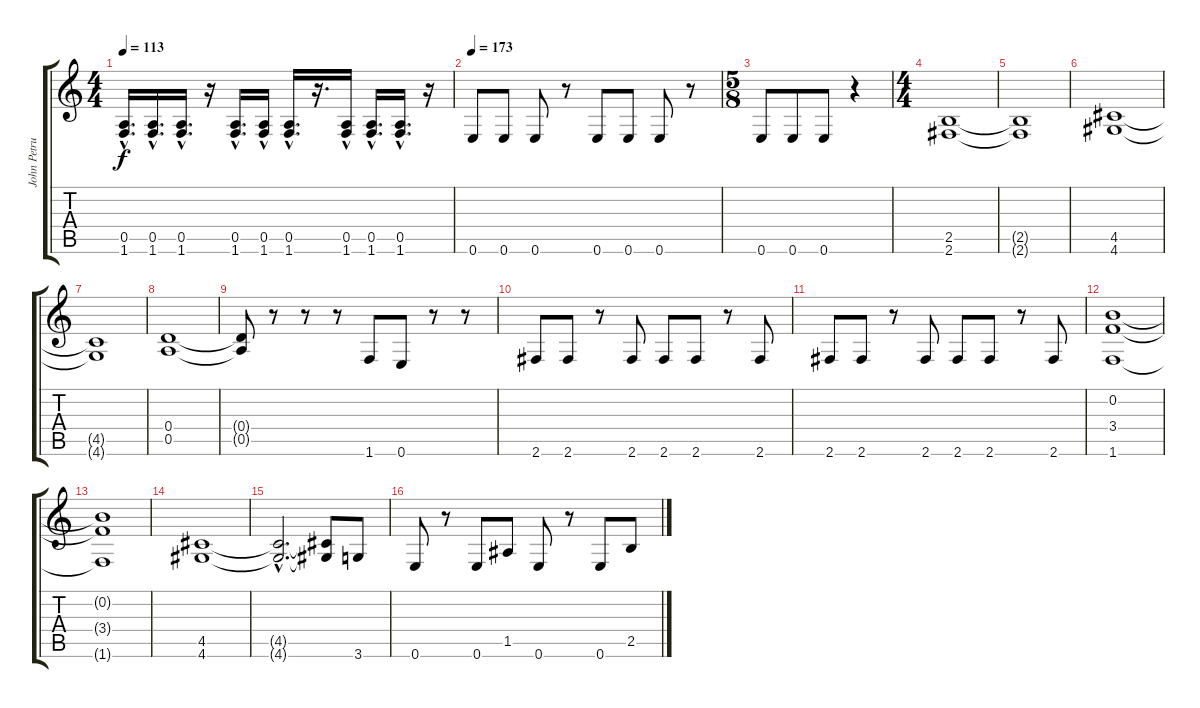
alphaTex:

\track ("John Petrucci" "John Petru") {instrument distortionguitar}
\staff {score tabs}
\tuning (E4 B3 G3 D3 A2 E2) {hide}
\ts (4 4)
\tempo 113
\clef g2
\ks c
(0.5{hac} 1.6{hac}).16{d dy f} (0.5{hac} 1.6{hac}).16{d} (0.5{hac} 1.6{hac}).16{d} r.16 (0.5{hac} 1.6{hac}).16{d} (0.5{hac} 1.6{hac}).16 (0.5{hac} 1.6{hac}).16{d} r.16{d} (0.5{hac} 1.6{hac}).16 (0.5{hac} 1.6{hac}).16{d} (0.5{hac} 1.6{hac}).16{d} r.16 |
\tempo 173
0.6.8 0.6.8 0.6.8 r.8 0.6.8 0.6.8 0.6.8 r.8 |
\ts (5 8)
0.6.8 0.6.8 0.6.8 r.4 |
\ts (4 4)
(2.5 2.6).1 |
(2.5{t} 2.6{t}).1 |
(4.5 4.6).1 |
(4.5{t} 4.6{t}).1 |
(0.4 0.5).1 |
(0.4{t} 0.5{t}).8 r.8 r.8 r.8 1.6.8 0.6.8 r.8 r.8 |
2.6.8 2.6.8 r.8 2.6.8 2.6.8 2.6.8 r.8 2.6.8 |
2.6.8 2.6.8 r.8 2.6.8 2.6.8 2.6.8 r.8 2.6.8 |
(0.2 3.4 1.6).1 |
(0.2{t} 3.4{t} 1.6{t}).1 |
(4.5 4.6).1 |
(4.5{hac t} 4.6{hac t}).2{d} (4.5{t} 4.6{t}).8 3.6.8 |
0.6.8 r.8 0.6.8 1.5.8 0.6.8 r.8 0.6.8 2.5.8
